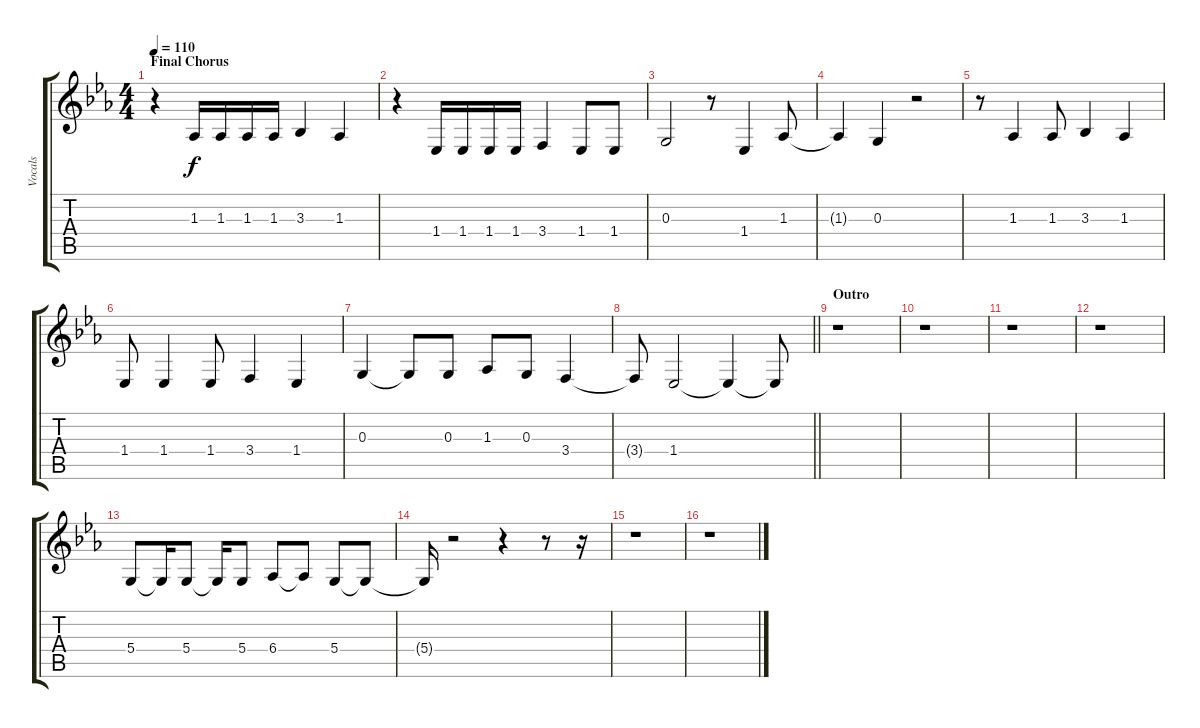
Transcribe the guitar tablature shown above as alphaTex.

\track ("Vocals" "Vocals") {instrument oboe}
\staff {score tabs}
\tuning (E4 B3 G3 D3 A2 E2) {hide}
\ts (4 4)
\section ("" "Final Chorus")
\tempo 110
\clef g2
\ks eb
r.4{dy f} 1.3.16 1.3.16 1.3.16 1.3.16 3.3.4 1.3.4 |
r.4 1.4.16 1.4.16 1.4.16 1.4.16 3.4.4 1.4.8 1.4.8 |
0.3.2 r.8 1.4.4 1.3.8 |
1.3{t}.4 0.3.4 r.2 |
r.8 1.3.4 1.3.8 3.3.4 1.3.4 |
1.4.8 1.4.4 1.4.8 3.4.4 1.4.4 |
0.3.4 0.3{t}.8 0.3.8 1.3.8 0.3.8 3.4.4 |
\barLineRight lightlight
3.4{t}.8 1.4.2 1.4{t}.4 1.4{t}.8 |
\section ("" "Outro")
r.1 |
r.1 |
r.1 |
r.1 |
5.4.8 5.4{t}.16 5.4.8 5.4{t}.16 5.4.8 6.4.8 6.4{t}.8 5.4.8 5.4{t}.8 |
5.4{t}.16 r.2 r.4 r.8 r.16 |
r.1 |
r.1
